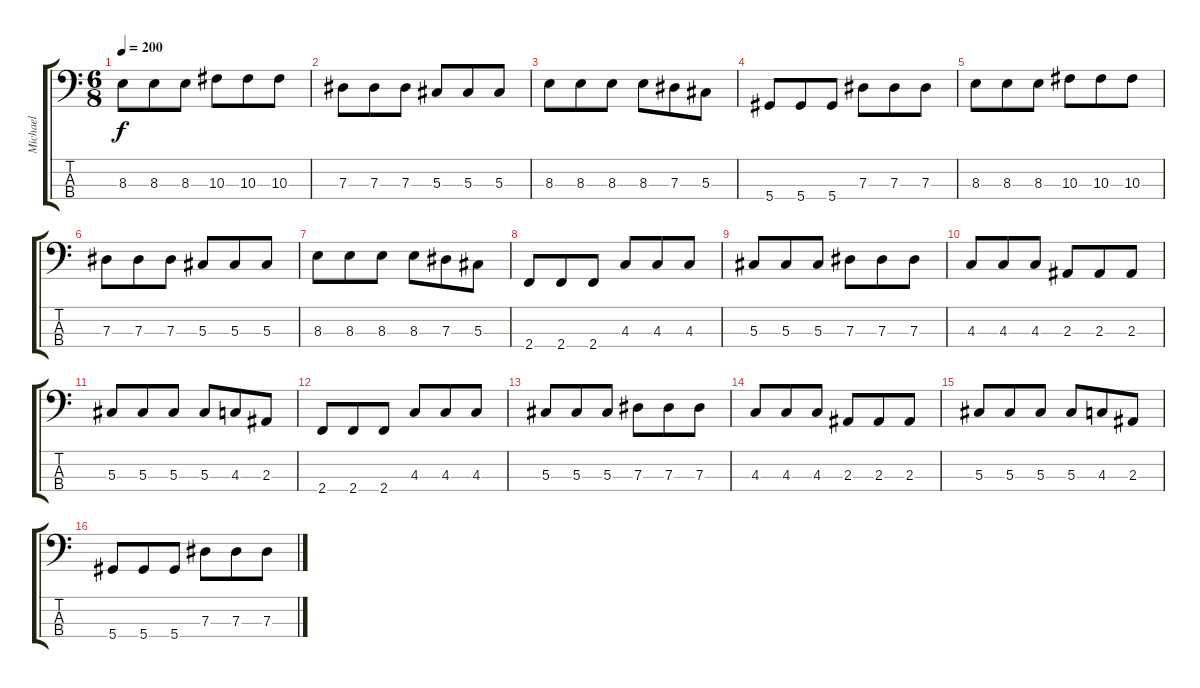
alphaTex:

\track ("Michael" "Michael") {instrument electricbassfinger}
\staff {score tabs}
\tuning (Gb2 Db2 Ab1 Eb1) {hide}
\ts (6 8)
\tempo 200
\clef f4
\ks c
8.3.8{dy f} 8.3.8 8.3.8 10.3.8 10.3.8 10.3.8 |
7.3.8 7.3.8 7.3.8 5.3.8 5.3.8 5.3.8 |
8.3.8 8.3.8 8.3.8 8.3.8 7.3.8 5.3.8 |
5.4.8 5.4.8 5.4.8 7.3.8 7.3.8 7.3.8 |
8.3.8 8.3.8 8.3.8 10.3.8 10.3.8 10.3.8 |
7.3.8 7.3.8 7.3.8 5.3.8 5.3.8 5.3.8 |
8.3.8 8.3.8 8.3.8 8.3.8 7.3.8 5.3.8 |
2.4.8 2.4.8 2.4.8 4.3.8 4.3.8 4.3.8 |
5.3.8 5.3.8 5.3.8 7.3.8 7.3.8 7.3.8 |
4.3.8 4.3.8 4.3.8 2.3.8 2.3.8 2.3.8 |
5.3.8 5.3.8 5.3.8 5.3.8 4.3.8 2.3.8 |
2.4.8 2.4.8 2.4.8 4.3.8 4.3.8 4.3.8 |
5.3.8 5.3.8 5.3.8 7.3.8 7.3.8 7.3.8 |
4.3.8 4.3.8 4.3.8 2.3.8 2.3.8 2.3.8 |
5.3.8 5.3.8 5.3.8 5.3.8 4.3.8 2.3.8 |
5.4.8 5.4.8 5.4.8 7.3.8 7.3.8 7.3.8
